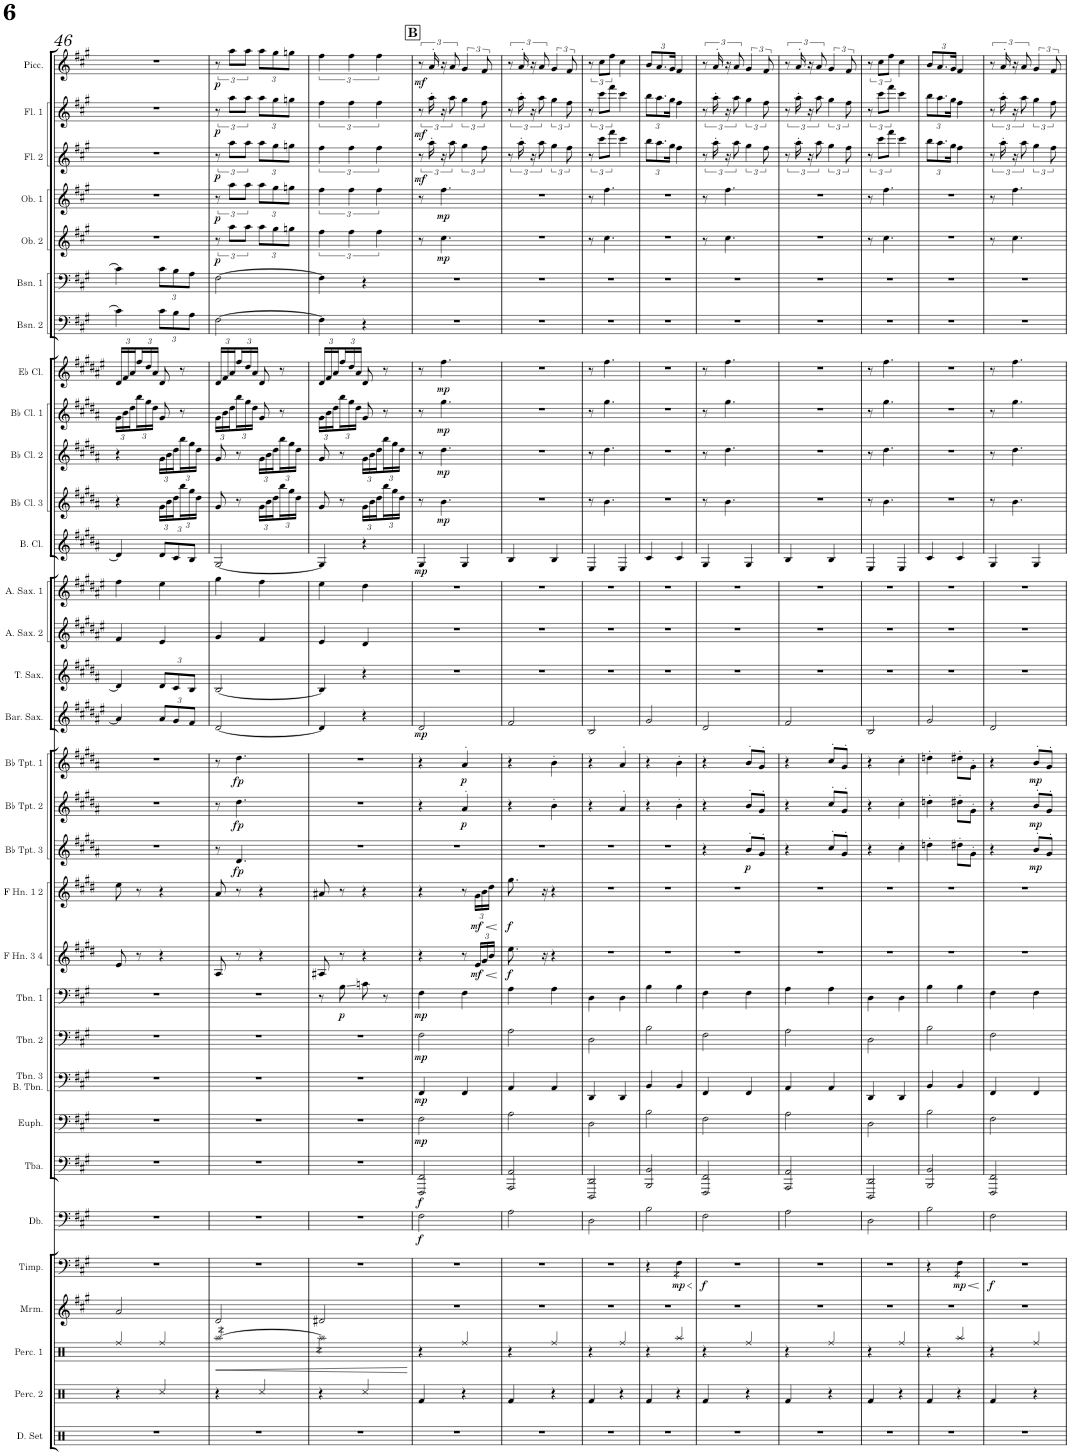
**kern	**kern	**kern	**dynam	**kern	**kern	**dynam	**kern	**dynam	**kern	**dynam	**kern	**dynam	**kern	**dynam	**kern	**dynam	**kern	**dynam	**kern	**dynam	**kern	**dynam	**kern	**dynam	**kern	**dynam	**kern	**dynam	**kern	**dynam	**kern	**kern	**kern	**kern	**dynam	**kern	**dynam	**kern	**dynam	**kern	**dynam	**kern	**dynam	**kern	**kern	**kern	**dynam	**kern	**dynam	**kern	**dynam	**kern	**dynam	**kern	**dynam
*part32	*part31	*part30	*part30	*part29	*part28	*part28	*part27	*part27	*part26	*part26	*part25	*part25	*part24	*part24	*part23	*part23	*part22	*part22	*part21	*part21	*part20	*part20	*part19	*part19	*part18	*part18	*part17	*part17	*part16	*part16	*part15	*part14	*part13	*part12	*part12	*part11	*part11	*part10	*part10	*part9	*part9	*part8	*part8	*part7	*part6	*part5	*part5	*part4	*part4	*part3	*part3	*part2	*part2	*part1	*part1
*staff32	*staff31	*staff30	*staff30	*staff29	*staff28	*staff28	*staff27	*staff27	*staff26	*staff26	*staff25	*staff25	*staff24	*staff24	*staff23	*staff23	*staff22	*staff22	*staff21	*staff21	*staff20	*staff20	*staff19	*staff19	*staff18	*staff18	*staff17	*staff17	*staff16	*staff16	*staff15	*staff14	*staff13	*staff12	*staff12	*staff11	*staff11	*staff10	*staff10	*staff9	*staff9	*staff8	*staff8	*staff7	*staff6	*staff5	*staff5	*staff4	*staff4	*staff3	*staff3	*staff2	*staff2	*staff1	*staff1
*I"Drumset	*I"Percussion 2	*I"Percussion 1	*	*I"Marimba	*I"Timpani	*	*I"Double Bass	*	*I"Tuba	*	*I"Euphonium	*	*I"Trombone 3 &amp; Bass Trombone	*	*I"Trombone 2	*	*I"Trombone 1	*	*I"F Horn 3 &amp; 4	*	*I"F Horn 1 &amp; 2	*	*I"Bb Trumpet 3	*	*I"Bb Trumpet 2	*	*I"Bb Trumpet 1	*	*I"Baritone Saxophone	*	*I"Tenor Saxophone	*I"Alto Saxophone 2	*I"Alto Saxophone 1	*I"Bass Clarinet	*	*I"Bb Clarinet 3	*	*I"Bb Clarinet 2	*	*I"Bb Clarinet 1	*	*I"Eb Clarinet	*	*I"Bassoon 2	*I"Bassoon 1	*I"Oboe 2	*	*I"Oboe 1	*	*I"Flute 2	*	*I"Flute 1	*	*I"Piccolo	*
*I'D. Set	*I'Perc. 2	*I'Perc. 1	*	*I'Mrm.	*I'Timp.	*	*I'Db.	*	*I'Tba.	*	*I'Euph.	*	*I'Tbn. 3 B. Tbn.	*	*I'Tbn. 2	*	*I'Tbn. 1	*	*I'F Hn. 3 4	*	*I'F Hn. 1 2	*	*I'Bb Tpt. 3	*	*I'Bb Tpt. 2	*	*I'Bb Tpt. 1	*	*I'Bar. Sax.	*	*I'T. Sax.	*I'A. Sax. 2	*I'A. Sax. 1	*I'B. Cl.	*	*I'Bb Cl. 3	*	*I'Bb Cl. 2	*	*I'Bb Cl. 1	*	*I'Eb Cl.	*	*I'Bsn. 2	*I'Bsn. 1	*I'Ob. 2	*	*I'Ob. 1	*	*I'Fl. 2	*	*I'Fl. 1	*	*I'Picc.	*
!!LO:PB:g=z
*clefX	*clefX	*clefX	*	*clefG2	*clefF4	*	*clefF4	*	*clefF4	*	*clefF4	*	*clefF4	*	*clefF4	*	*clefF4	*	*clefG2	*	*clefG2	*	*clefG2	*	*clefG2	*	*clefG2	*	*clefG2	*	*clefG2	*clefG2	*clefG2	*clefG2	*	*clefG2	*	*clefG2	*	*clefG2	*	*clefG2	*	*clefF4	*clefF4	*clefG2	*	*clefG2	*	*clefG2	*	*clefG2	*	*clefG2	*
*	*	*	*	*	*	*	*Trd7c12	*	*	*	*	*	*	*	*	*	*	*	*Trd4c7	*	*Trd4c7	*	*Trd1c2	*	*Trd1c2	*	*Trd1c2	*	*Trd12c21	*	*Trd8c14	*Trd5c9	*Trd5c9	*Trd8c14	*	*Trd1c2	*	*Trd1c2	*	*Trd1c2	*	*Trd-2c-3	*	*	*	*	*	*	*	*	*	*	*	*Trd-7c-12	*
*k[]	*k[]	*k[]	*	*k[f#c#g#]	*k[f#c#g#]	*	*k[f#c#g#]	*	*k[f#c#g#]	*	*k[f#c#g#]	*	*k[f#c#g#]	*	*k[f#c#g#]	*	*k[f#c#g#]	*	*k[f#c#g#d#]	*	*k[f#c#g#d#]	*	*k[f#c#g#d#a#]	*	*k[f#c#g#d#a#]	*	*k[f#c#g#d#a#]	*	*k[f#c#g#d#a#e#]	*	*k[f#c#g#d#a#]	*k[f#c#g#d#a#e#]	*k[f#c#g#d#a#e#]	*k[f#c#g#d#a#]	*	*k[f#c#g#d#a#]	*	*k[f#c#g#d#a#]	*	*k[f#c#g#d#a#]	*	*k[f#c#g#d#a#e#]	*	*k[f#c#g#]	*k[f#c#g#]	*k[f#c#g#]	*	*k[f#c#g#]	*	*k[f#c#g#]	*	*k[f#c#g#]	*	*k[f#c#g#]	*
*M2/4	*M2/4	*M2/4	*	*M2/4	*M2/4	*	*M2/4	*	*M2/4	*	*M2/4	*	*M2/4	*	*M2/4	*	*M2/4	*	*M2/4	*	*M2/4	*	*M2/4	*	*M2/4	*	*M2/4	*	*M2/4	*	*M2/4	*M2/4	*M2/4	*M2/4	*	*M2/4	*	*M2/4	*	*M2/4	*	*M2/4	*	*M2/4	*M2/4	*M2/4	*	*M2/4	*	*M2/4	*	*M2/4	*	*M2/4	*
*	*	*	*	*	*	*	*	*	*	*	*	*	*	*	*	*	*	*	*	*	*	*	*	*	*	*	*	*	*	*	*	*	*	*	*	*	*	*	*	*Xbrackettup	*	*Xbrackettup	*	*	*	*	*	*	*	*	*	*	*	*	*
=46	=46	=46	=46	=46	=46	=46	=46	=46	=46	=46	=46	=46	=46	=46	=46	=46	=46	=46	=46	=46	=46	=46	=46	=46	=46	=46	=46	=46	=46	=46	=46	=46	=46	=46	=46	=46	=46	=46	=46	=46	=46	=46	=46	=46	=46	=46	=46	=46	=46	=46	=46	=46	=46	=46	=46
2r	4r	4Rff/	.	2a/	2r	.	2r	.	2r	.	2r	.	2r	.	2r	.	2r	.	8e/	.	8ee\	.	2r	.	2r	.	2r	.	4a#/]	.	4d#/]	4f#/	4ff#\	4d#/]	.	4r	.	4r	.	24g#\LL	.	24d#/LL	.	4c#\]	4c#\]	2r	.	2r	.	2r	.	2r	.	2r	.
.	.	.	.	.	.	.	.	.	.	.	.	.	.	.	.	.	.	.	.	.	.	.	.	.	.	.	.	.	.	.	.	.	.	.	.	.	.	.	.	24b\	.	24f#/	.	.	.	.	.	.	.	.	.	.	.	.	.
.	.	.	.	.	.	.	.	.	.	.	.	.	.	.	.	.	.	.	.	.	.	.	.	.	.	.	.	.	.	.	.	.	.	.	.	.	.	.	.	24dd#\	.	24a#/	.	.	.	.	.	.	.	.	.	.	.	.	.
.	.	.	.	.	.	.	.	.	.	.	.	.	.	.	.	.	.	.	8r	.	8r	.	.	.	.	.	.	.	.	.	.	.	.	.	.	.	.	.	.	24bb\	.	24ff#/	.	.	.	.	.	.	.	.	.	.	.	.	.
.	.	.	.	.	.	.	.	.	.	.	.	.	.	.	.	.	.	.	.	.	.	.	.	.	.	.	.	.	.	.	.	.	.	.	.	.	.	.	.	24gg#\	.	24dd#/	.	.	.	.	.	.	.	.	.	.	.	.	.
.	.	.	.	.	.	.	.	.	.	.	.	.	.	.	.	.	.	.	.	.	.	.	.	.	.	.	.	.	.	.	.	.	.	.	.	.	.	.	.	24dd#\JJ	.	24a#/JJ	.	.	.	.	.	.	.	.	.	.	.	.	.
*	*	*	*	*	*	*	*	*	*	*	*	*	*	*	*	*	*	*	*	*	*	*	*	*	*	*	*	*	*Xbrackettup	*	*Xbrackettup	*	*	*Xbrackettup	*	*Xbrackettup	*	*Xbrackettup	*	*	*	*	*	*Xbrackettup	*Xbrackettup	*	*	*	*	*	*	*	*	*	*
.	4Rcc/	4Rff/	.	.	.	.	.	.	.	.	.	.	.	.	.	.	.	.	4r	.	4r	.	.	.	.	.	.	.	12a#/L	.	12d#/L	4e#/	4ee#\	12d#/L	.	24g#\LL	.	24g#\LL	.	8g#/	.	8d#/	.	12c#\L	12c#\L	.	.	.	.	.	.	.	.	.	.
.	.	.	.	.	.	.	.	.	.	.	.	.	.	.	.	.	.	.	.	.	.	.	.	.	.	.	.	.	.	.	.	.	.	.	.	24b\	.	24b\	.	.	.	.	.	.	.	.	.	.	.	.	.	.	.	.	.
.	.	.	.	.	.	.	.	.	.	.	.	.	.	.	.	.	.	.	.	.	.	.	.	.	.	.	.	.	12g#/	.	12c#/	.	.	12c#/	.	24dd#\	.	24dd#\	.	.	.	.	.	12B\	12B\	.	.	.	.	.	.	.	.	.	.
.	.	.	.	.	.	.	.	.	.	.	.	.	.	.	.	.	.	.	.	.	.	.	.	.	.	.	.	.	.	.	.	.	.	.	.	24bb\	.	24bb\	.	8r	.	8r	.	.	.	.	.	.	.	.	.	.	.	.	.
.	.	.	.	.	.	.	.	.	.	.	.	.	.	.	.	.	.	.	.	.	.	.	.	.	.	.	.	.	12f#/J	.	12B/J	.	.	12B/J	.	24gg#\	.	24gg#\	.	.	.	.	.	12A\J	12A\J	.	.	.	.	.	.	.	.	.	.
.	.	.	.	.	.	.	.	.	.	.	.	.	.	.	.	.	.	.	.	.	.	.	.	.	.	.	.	.	.	.	.	.	.	.	.	24dd#\JJ	.	24dd#\JJ	.	.	.	.	.	.	.	.	.	.	.	.	.	.	.	.	.
=47	=47	=47	=47	=47	=47	=47	=47	=47	=47	=47	=47	=47	=47	=47	=47	=47	=47	=47	=47	=47	=47	=47	=47	=47	=47	=47	=47	=47	=47	=47	=47	=47	=47	=47	=47	=47	=47	=47	=47	=47	=47	=47	=47	=47	=47	=47	=47	=47	=47	=47	=47	=47	=47	=47	=47
!	!	!	!LO:HP:b	!	!	!	!	!	!	!	!	!	!	!	!	!	!	!	!	!	!	!	!	!	!	!	!	!	!	!	!	!	!	!	!	!	!	!	!	!	!	!	!	!	!	!	!LO:DY:b	!	!LO:DY:b	!	!LO:DY:b	!	!LO:DY:b	!	!LO:DY:b
2r	4r	[2Raa@4@/	<	2d/	2r	.	2r	.	2r	.	2r	.	2r	.	2r	.	2r	.	8A/	.	8a/	.	8r	.	8r	.	8r	.	[2d#/	.	[2B/	4g#/	4gg#\	[2G#/	.	8g#/	.	8g#/	.	24g#\LL	.	24d#/LL	.	[2F#\	[2F#\	12r	p	12r	p	12r	p	12r	p	12r	p
.	.	.	.	.	.	.	.	.	.	.	.	.	.	.	.	.	.	.	.	.	.	.	.	.	.	.	.	.	.	.	.	.	.	.	.	.	.	.	.	24b\	.	24f#/	.	.	.	.	.	.	.	.	.	.	.	.	.
.	.	.	.	.	.	.	.	.	.	.	.	.	.	.	.	.	.	.	.	.	.	.	.	.	.	.	.	.	.	.	.	.	.	.	.	.	.	.	.	24dd#\	.	24a#/	.	.	.	12aa\L	.	12aa\L	.	12aa\L	.	12aa\L	.	12aa\L	.
!	!	!	!	!	!	!	!	!	!	!	!	!	!	!	!	!	!	!	!	!	!	!	!	!LO:DY:b	!	!LO:DY:b	!	!LO:DY:b	!	!	!	!	!	!	!	!	!	!	!	!	!	!	!	!	!	!	!	!	!	!	!	!	!	!	!
.	.	.	.	.	.	.	.	.	.	.	.	.	.	.	.	.	.	.	8r	.	8r	.	4.d#/	fp	4.dd#\	fp	4.dd#\	fp	.	.	.	.	.	.	.	8r	.	8r	.	24bb\	.	24ff#/	.	.	.	.	.	.	.	.	.	.	.	.	.
.	.	.	.	.	.	.	.	.	.	.	.	.	.	.	.	.	.	.	.	.	.	.	.	.	.	.	.	.	.	.	.	.	.	.	.	.	.	.	.	24gg#\	.	24dd#/	.	.	.	12aa\J	.	12aa\J	.	12aa\J	.	12aa\J	.	12aa\J	.
.	.	.	.	.	.	.	.	.	.	.	.	.	.	.	.	.	.	.	.	.	.	.	.	.	.	.	.	.	.	.	.	.	.	.	.	.	.	.	.	24dd#\JJ	.	24a#/JJ	.	.	.	.	.	.	.	.	.	.	.	.	.
*	*	*	*	*	*	*	*	*	*	*	*	*	*	*	*	*	*	*	*	*	*	*	*	*	*	*	*	*	*	*	*	*	*	*	*	*	*	*	*	*	*	*	*	*	*	*Xbrackettup	*	*Xbrackettup	*	*Xbrackettup	*	*Xbrackettup	*	*Xbrackettup	*
.	4Rcc/	.	.	.	.	.	.	.	.	.	.	.	.	.	.	.	.	.	4r	.	4r	.	.	.	.	.	.	.	.	.	.	4f#/	4ff#\	.	.	24g#\LL	.	24g#\LL	.	8g#/	.	8d#/	.	.	.	12aa\L	.	12aa\L	.	12aa\L	.	12aa\L	.	12aa\L	.
.	.	.	.	.	.	.	.	.	.	.	.	.	.	.	.	.	.	.	.	.	.	.	.	.	.	.	.	.	.	.	.	.	.	.	.	24b\	.	24b\	.	.	.	.	.	.	.	.	.	.	.	.	.	.	.	.	.
.	.	.	.	.	.	.	.	.	.	.	.	.	.	.	.	.	.	.	.	.	.	.	.	.	.	.	.	.	.	.	.	.	.	.	.	24dd#\	.	24dd#\	.	.	.	.	.	.	.	12gg#\	.	12gg#\	.	12gg#\	.	12gg#\	.	12gg#\	.
.	.	.	.	.	.	.	.	.	.	.	.	.	.	.	.	.	.	.	.	.	.	.	.	.	.	.	.	.	.	.	.	.	.	.	.	24bb\	.	24bb\	.	8r	.	8r	.	.	.	.	.	.	.	.	.	.	.	.	.
.	.	.	.	.	.	.	.	.	.	.	.	.	.	.	.	.	.	.	.	.	.	.	.	.	.	.	.	.	.	.	.	.	.	.	.	24gg#\	.	24gg#\	.	.	.	.	.	.	.	12ggn\J	.	12ggn\J	.	12ggn\J	.	12ggn\J	.	12ggn\J	.
.	.	.	.	.	.	.	.	.	.	.	.	.	.	.	.	.	.	.	.	.	.	.	.	.	.	.	.	.	.	.	.	.	.	.	.	24dd#\JJ	.	24dd#\JJ	.	.	.	.	.	.	.	.	.	.	.	.	.	.	.	.	.
=48	=48	=48	=48	=48	=48	=48	=48	=48	=48	=48	=48	=48	=48	=48	=48	=48	=48	=48	=48	=48	=48	=48	=48	=48	=48	=48	=48	=48	=48	=48	=48	=48	=48	=48	=48	=48	=48	=48	=48	=48	=48	=48	=48	=48	=48	=48	=48	=48	=48	=48	=48	=48	=48	=48	=48
*	*	*	*	*	*	*	*	*	*	*	*	*	*	*	*	*	*	*	*	*	*	*	*	*	*	*	*	*	*	*	*	*	*	*	*	*	*	*	*	*	*	*	*	*	*	*brackettup	*	*brackettup	*	*brackettup	*	*brackettup	*	*brackettup	*
2r	4r	2Raa@4@\]	.	2d#X/	2r	.	2r	.	2r	.	2r	.	2r	.	2r	.	8r	.	8A#X/	.	8a#X/	.	2r	.	2r	.	2r	.	4d#/]	.	4B/]	4e#/	4ee#\	4G#/]	.	8g#/	.	8g#/	.	24g#\LL	.	24d#/LL	.	4F#\]	4F#\]	6ff#\	.	6ff#\	.	6ff#\	.	6ff#\	.	6ff#\	.
.	.	.	.	.	.	.	.	.	.	.	.	.	.	.	.	.	.	.	.	.	.	.	.	.	.	.	.	.	.	.	.	.	.	.	.	.	.	.	.	24b\	.	24f#/	.	.	.	.	.	.	.	.	.	.	.	.	.
.	.	.	.	.	.	.	.	.	.	.	.	.	.	.	.	.	.	.	.	.	.	.	.	.	.	.	.	.	.	.	.	.	.	.	.	.	.	.	.	24dd#\	.	24a#/	.	.	.	.	.	.	.	.	.	.	.	.	.
!	!	!	!	!	!	!	!	!	!	!	!	!	!	!	!	!	!	!LO:DY:b	!	!	!	!	!	!	!	!	!	!	!	!	!	!	!	!	!	!	!	!	!	!	!	!	!	!	!	!	!	!	!	!	!	!	!	!	!
.	.	.	.	.	.	.	.	.	.	.	.	.	.	.	.	.	8B\	p	8r	.	8r	.	.	.	.	.	.	.	.	.	.	.	.	.	.	8r	.	8r	.	24bb\	.	24ff#/	.	.	.	.	.	.	.	.	.	.	.	.	.
.	.	.	.	.	.	.	.	.	.	.	.	.	.	.	.	.	.	.	.	.	.	.	.	.	.	.	.	.	.	.	.	.	.	.	.	.	.	.	.	24gg#\	.	24dd#/	.	.	.	6ff#\	.	6ff#\	.	6ff#\	.	6ff#\	.	6ff#\	.
.	.	.	.	.	.	.	.	.	.	.	.	.	.	.	.	.	.	.	.	.	.	.	.	.	.	.	.	.	.	.	.	.	.	.	.	.	.	.	.	24dd#\JJ	.	24a#/JJ	.	.	.	.	.	.	.	.	.	.	.	.	.
.	4Rcc/	.	.	.	.	.	.	.	.	.	.	.	.	.	.	.	8cn\	.	4r	.	4r	.	.	.	.	.	.	.	4r	.	4r	4d#/	4dd#\	4r	.	24g#\LL	.	24g#\LL	.	8g#/	.	8d#/	.	4r	4r	.	.	.	.	.	.	.	.	.	.
.	.	.	.	.	.	.	.	.	.	.	.	.	.	.	.	.	.	.	.	.	.	.	.	.	.	.	.	.	.	.	.	.	.	.	.	24b\	.	24b\	.	.	.	.	.	.	.	.	.	.	.	.	.	.	.	.	.
.	.	.	.	.	.	.	.	.	.	.	.	.	.	.	.	.	.	.	.	.	.	.	.	.	.	.	.	.	.	.	.	.	.	.	.	24dd#\	.	24dd#\	.	.	.	.	.	.	.	6ff#\	.	6ff#\	.	6ff#\	.	6ff#\	.	6ff#\	.
.	.	.	.	.	.	.	.	.	.	.	.	.	.	.	.	.	8r	.	.	.	.	.	.	.	.	.	.	.	.	.	.	.	.	.	.	24bb\	.	24bb\	.	8r	.	8r	.	.	.	.	.	.	.	.	.	.	.	.	.
.	.	.	.	.	.	.	.	.	.	.	.	.	.	.	.	.	.	.	.	.	.	.	.	.	.	.	.	.	.	.	.	.	.	.	.	24gg#\	.	24gg#\	.	.	.	.	.	.	.	.	.	.	.	.	.	.	.	.	.
.	.	.	.	.	.	.	.	.	.	.	.	.	.	.	.	.	.	.	.	.	.	.	.	.	.	.	.	.	.	.	.	.	.	.	.	24dd#\JJ	.	24dd#\JJ	.	.	.	.	.	.	.	.	.	.	.	.	.	.	.	.	.
.	.	.	[	.	.	.	.	.	.	.	.	.	.	.	.	.	.	.	.	.	.	.	.	.	.	.	.	.	.	.	.	.	.	.	.	.	.	.	.	.	.	.	.	.	.	.	.	.	.	.	.	.	.	.	.
!!LO:REH:place=s1:a:B:cj:fs=14:t=B
=49	=49	=49	=49	=49	=49	=49	=49	=49	=49	=49	=49	=49	=49	=49	=49	=49	=49	=49	=49	=49	=49	=49	=49	=49	=49	=49	=49	=49	=49	=49	=49	=49	=49	=49	=49	=49	=49	=49	=49	=49	=49	=49	=49	=49	=49	=49	=49	=49	=49	=49	=49	=49	=49	=49	=49
!	!	!	!	!	!	!	!	!LO:DY:b	!	!LO:DY:b	!	!LO:DY:b	!	!LO:DY:b	!	!LO:DY:b	!	!LO:DY:b	!	!	!	!	!	!	!	!	!	!	!	!LO:DY:b	!	!	!	!	!LO:DY:b	!	!	!	!	!	!	!	!	!	!	!	!	!	!	!	!LO:DY:b	!	!LO:DY:b	!	!LO:DY:b
2r	4Rf/	4r	.	2r	2r	.	2F#\	f	2FFF#/ 2FF#/	f	2F#\	mp	4FF#/	mp	2F#\	mp	4F#\	mp	4r	.	4r	.	2r	.	4r	.	4r	.	2d#/	mp	2r	2r	2r	4G#/	mp	8r	.	8r	.	8r	.	8r	.	2r	2r	8r	.	8r	.	12r	mf	12r	mf	12r	mf
.	.	.	.	.	.	.	.	.	.	.	.	.	.	.	.	.	.	.	.	.	.	.	.	.	.	.	.	.	.	.	.	.	.	.	.	.	.	.	.	.	.	.	.	.	.	.	.	.	.	24aa'>\	.	24aa'>\	.	24a'>/	.
!	!	!	!	!	!	!	!	!	!	!	!	!	!	!	!	!	!	!	!	!	!	!	!	!	!	!	!	!	!	!	!	!	!	!	!	!	!LO:DY:b	!	!LO:DY:b	!	!LO:DY:b	!	!LO:DY:b	!	!	!	!LO:DY:b	!	!LO:DY:b	!	!	!	!	!	!
.	.	.	.	.	.	.	.	.	.	.	.	.	.	.	.	.	.	.	.	.	.	.	.	.	.	.	.	.	.	.	.	.	.	.	.	4.b\	mp	4.dd#\	mp	4.gg#\	mp	4.ff#\	mp	.	.	4.cc#\	mp	4.ff#\	mp	24r	.	24r	.	24r	.
.	.	.	.	.	.	.	.	.	.	.	.	.	.	.	.	.	.	.	.	.	.	.	.	.	.	.	.	.	.	.	.	.	.	.	.	.	.	.	.	.	.	.	.	.	.	.	.	.	.	12aa\	.	12aa\	.	12a/	.
!	!	!	!	!	!	!	!	!	!	!	!	!	!	!	!	!	!	!	!	!	!	!	!	!	!	!LO:DY:b	!	!LO:DY:b	!	!	!	!	!	!	!	!	!	!	!	!	!	!	!	!	!	!	!	!	!	!	!	!	!	!	!
.	4r	4Rff/	.	.	.	.	.	.	.	.	.	.	4FF#/	.	.	.	4F#\	.	8r	.	8r	.	.	.	4a#'>/	p	4a#'>/	p	.	.	.	.	.	4G#/	.	.	.	.	.	.	.	.	.	.	.	.	.	.	.	6gg#\	.	6gg#\	.	6g#/	.
*	*	*	*	*	*	*	*	*	*	*	*	*	*	*	*	*	*	*	*Xbrackettup	*	*	*	*	*	*	*	*	*	*	*	*	*	*	*	*	*	*	*	*	*	*	*	*	*	*	*	*	*	*	*	*	*	*	*	*
!	!	!	!	!	!	!	!	!	!	!	!	!	!	!	!	!	!	!	!	!LO:HP:b	!	!	!	!	!	!	!	!	!	!	!	!	!	!	!	!	!	!	!	!	!	!	!	!	!	!	!	!	!	!	!	!	!	!	!
*	*	*	*	*	*	*	*	*	*	*	*	*	*	*	*	*	*	*	*	*	*Xbrackettup	*	*	*	*	*	*	*	*	*	*	*	*	*	*	*	*	*	*	*	*	*	*	*	*	*	*	*	*	*	*	*	*	*	*
!	!	!	!	!	!	!	!	!	!	!	!	!	!	!	!	!	!	!	!	!LO:DY:n=1:b	!	!LO:HP:b	!	!	!	!	!	!	!	!	!	!	!	!	!	!	!	!	!	!	!	!	!	!	!	!	!	!	!	!	!	!	!	!	!
!	!	!	!	!	!	!	!	!	!	!	!	!	!	!	!	!	!	!	!	!	!	!LO:DY:n=1:b	!	!	!	!	!	!	!	!	!	!	!	!	!	!	!	!	!	!	!	!	!	!	!	!	!	!	!	!	!	!	!	!	!
.	.	.	.	.	.	.	.	.	.	.	.	.	.	.	.	.	.	.	24e/LL	< mf	24g#\LL	< mf	.	.	.	.	.	.	.	.	.	.	.	.	.	.	.	.	.	.	.	.	.	.	.	.	.	.	.	.	.	.	.	.	.
.	.	.	.	.	.	.	.	.	.	.	.	.	.	.	.	.	.	.	24g#/	.	24b\	.	.	.	.	.	.	.	.	.	.	.	.	.	.	.	.	.	.	.	.	.	.	.	.	.	.	.	.	12ff#\	.	12ff#\	.	12f#/	.
.	.	.	.	.	.	.	.	.	.	.	.	.	.	.	.	.	.	.	24b/JJ	.	24dd#\JJ	.	.	.	.	.	.	.	.	.	.	.	.	.	.	.	.	.	.	.	.	.	.	.	.	.	.	.	.	.	.	.	.	.	.
.	.	.	.	.	.	.	.	.	.	.	.	.	.	.	.	.	.	.	.	[	.	[	.	.	.	.	.	.	.	.	.	.	.	.	.	.	.	.	.	.	.	.	.	.	.	.	.	.	.	.	.	.	.	.	.
=50	=50	=50	=50	=50	=50	=50	=50	=50	=50	=50	=50	=50	=50	=50	=50	=50	=50	=50	=50	=50	=50	=50	=50	=50	=50	=50	=50	=50	=50	=50	=50	=50	=50	=50	=50	=50	=50	=50	=50	=50	=50	=50	=50	=50	=50	=50	=50	=50	=50	=50	=50	=50	=50	=50	=50
!	!	!	!	!	!	!	!	!	!	!	!	!	!	!	!	!	!	!	!	!LO:DY:b	!	!LO:DY:b	!	!	!	!	!	!	!	!	!	!	!	!	!	!	!	!	!	!	!	!	!	!	!	!	!	!	!	!	!	!	!	!	!
2r	4Rf/	4r	.	2r	2r	.	2A\	.	2AAA/ 2AA/	.	2A\	.	4AA/	.	2A\	.	4A\	.	8.ee\	f	8.gg#\	f	2r	.	4r	.	4r	.	2f#/	.	2r	2r	2r	4B/	.	2r	.	2r	.	2r	.	2r	.	2r	2r	2r	.	2r	.	12r	.	12r	.	12r	.
.	.	.	.	.	.	.	.	.	.	.	.	.	.	.	.	.	.	.	.	.	.	.	.	.	.	.	.	.	.	.	.	.	.	.	.	.	.	.	.	.	.	.	.	.	.	.	.	.	.	24aa'>\	.	24aa'>\	.	24a'>/	.
.	.	.	.	.	.	.	.	.	.	.	.	.	.	.	.	.	.	.	.	.	.	.	.	.	.	.	.	.	.	.	.	.	.	.	.	.	.	.	.	.	.	.	.	.	.	.	.	.	.	24r	.	24r	.	24r	.
.	.	.	.	.	.	.	.	.	.	.	.	.	.	.	.	.	.	.	.	.	.	.	.	.	.	.	.	.	.	.	.	.	.	.	.	.	.	.	.	.	.	.	.	.	.	.	.	.	.	12aa\	.	12aa\	.	12a/	.
.	.	.	.	.	.	.	.	.	.	.	.	.	.	.	.	.	.	.	16r	.	16r	.	.	.	.	.	.	.	.	.	.	.	.	.	.	.	.	.	.	.	.	.	.	.	.	.	.	.	.	.	.	.	.	.	.
.	4r	4Rff/	.	.	.	.	.	.	.	.	.	.	4AA/	.	.	.	4A\	.	4r	.	4r	.	.	.	4b'>\	.	4b'>\	.	.	.	.	.	.	4B/	.	.	.	.	.	.	.	.	.	.	.	.	.	.	.	6gg#\	.	6gg#\	.	6g#/	.
.	.	.	.	.	.	.	.	.	.	.	.	.	.	.	.	.	.	.	.	.	.	.	.	.	.	.	.	.	.	.	.	.	.	.	.	.	.	.	.	.	.	.	.	.	.	.	.	.	.	12ff#\	.	12ff#\	.	12f#/	.
=51	=51	=51	=51	=51	=51	=51	=51	=51	=51	=51	=51	=51	=51	=51	=51	=51	=51	=51	=51	=51	=51	=51	=51	=51	=51	=51	=51	=51	=51	=51	=51	=51	=51	=51	=51	=51	=51	=51	=51	=51	=51	=51	=51	=51	=51	=51	=51	=51	=51	=51	=51	=51	=51	=51	=51
2r	4Rf/	4r	.	2r	2r	.	2D\	.	2DDD/ 2DD/	.	2D\	.	4DD/	.	2D\	.	4D\	.	2r	.	2r	.	2r	.	4r	.	4r	.	2B/	.	2r	2r	2r	4E/	.	8r	.	8r	.	8r	.	8r	.	2r	2r	8r	.	8r	.	12r	.	12r	.	12r	.
.	.	.	.	.	.	.	.	.	.	.	.	.	.	.	.	.	.	.	.	.	.	.	.	.	.	.	.	.	.	.	.	.	.	.	.	.	.	.	.	.	.	.	.	.	.	.	.	.	.	12ccc#\L	.	12ccc#\L	.	12cc#\L	.
.	.	.	.	.	.	.	.	.	.	.	.	.	.	.	.	.	.	.	.	.	.	.	.	.	.	.	.	.	.	.	.	.	.	.	.	4.b\	.	4.dd#\	.	4.gg#\	.	4.ff#\	.	.	.	4.cc#\	.	4.ff#\	.	.	.	.	.	.	.
.	.	.	.	.	.	.	.	.	.	.	.	.	.	.	.	.	.	.	.	.	.	.	.	.	.	.	.	.	.	.	.	.	.	.	.	.	.	.	.	.	.	.	.	.	.	.	.	.	.	12fff#\J	.	12fff#\J	.	12ff#\J	.
.	4r	4Rff/	.	.	.	.	.	.	.	.	.	.	4DD/	.	.	.	4D\	.	.	.	.	.	.	.	4a#'>/	.	4a#'>/	.	.	.	.	.	.	4E/	.	.	.	.	.	.	.	.	.	.	.	.	.	.	.	4ccc#\	.	4ccc#\	.	4cc#\	.
=52	=52	=52	=52	=52	=52	=52	=52	=52	=52	=52	=52	=52	=52	=52	=52	=52	=52	=52	=52	=52	=52	=52	=52	=52	=52	=52	=52	=52	=52	=52	=52	=52	=52	=52	=52	=52	=52	=52	=52	=52	=52	=52	=52	=52	=52	=52	=52	=52	=52	=52	=52	=52	=52	=52	=52
*	*	*	*	*	*	*	*	*	*	*	*	*	*	*	*	*	*	*	*	*	*	*	*	*	*	*	*	*	*	*	*	*	*	*	*	*	*	*	*	*	*	*	*	*	*	*	*	*	*	*Xbrackettup	*	*Xbrackettup	*	*Xbrackettup	*
2r	4Rf/	4r	.	2r	4r	.	2B\	.	2BBB/ 2BB/	.	2B\	.	4BB/	.	2B\	.	4B\	.	2r	.	2r	.	2r	.	4r	.	4r	.	2g#/	.	2r	2r	2r	4c#/	.	2r	.	2r	.	2r	.	2r	.	2r	2r	2r	.	2r	.	12bb\L	.	12bb\L	.	12b/L	.
.	.	.	.	.	.	.	.	.	.	.	.	.	.	.	.	.	.	.	.	.	.	.	.	.	.	.	.	.	.	.	.	.	.	.	.	.	.	.	.	.	.	.	.	.	.	.	.	.	.	12.aa\	.	12.aa\	.	12.a/	.
.	.	.	.	.	.	.	.	.	.	.	.	.	.	.	.	.	.	.	.	.	.	.	.	.	.	.	.	.	.	.	.	.	.	.	.	.	.	.	.	.	.	.	.	.	.	.	.	.	.	24gg#\Jk	.	24gg#\Jk	.	24g#/Jk	.
!	!	!	!	!	!	!LO:HP:b	!	!	!	!	!	!	!	!	!	!	!	!	!	!	!	!	!	!	!	!	!	!	!	!	!	!	!	!	!	!	!	!	!	!	!	!	!	!	!	!	!	!	!	!	!	!	!	!	!
!	!	!	!	!	!	!LO:DY:n=1:b	!	!	!	!	!	!	!	!	!	!	!	!	!	!	!	!	!	!	!	!	!	!	!	!	!	!	!	!	!	!	!	!	!	!	!	!	!	!	!	!	!	!	!	!	!	!	!	!	!
.	4r	4Raa/	.	.	4F#@4@\	< mp	.	.	.	.	.	.	4BB/	.	.	.	4B\	.	.	.	.	.	.	.	4b'>\	.	4b'>\	.	.	.	.	.	.	4c#/	.	.	.	.	.	.	.	.	.	.	.	.	.	.	.	4ff#\	.	4ff#\	.	4f#/	.
.	.	.	.	.	.	[	.	.	.	.	.	.	.	.	.	.	.	.	.	.	.	.	.	.	.	.	.	.	.	.	.	.	.	.	.	.	.	.	.	.	.	.	.	.	.	.	.	.	.	.	.	.	.	.	.
=53	=53	=53	=53	=53	=53	=53	=53	=53	=53	=53	=53	=53	=53	=53	=53	=53	=53	=53	=53	=53	=53	=53	=53	=53	=53	=53	=53	=53	=53	=53	=53	=53	=53	=53	=53	=53	=53	=53	=53	=53	=53	=53	=53	=53	=53	=53	=53	=53	=53	=53	=53	=53	=53	=53	=53
*	*	*	*	*	*	*	*	*	*	*	*	*	*	*	*	*	*	*	*	*	*	*	*	*	*	*	*	*	*	*	*	*	*	*	*	*	*	*	*	*	*	*	*	*	*	*	*	*	*	*brackettup	*	*brackettup	*	*brackettup	*
!	!	!	!	!	!	!LO:DY:b	!	!	!	!	!	!	!	!	!	!	!	!	!	!	!	!	!	!	!	!	!	!	!	!	!	!	!	!	!	!	!	!	!	!	!	!	!	!	!	!	!	!	!	!	!	!	!	!	!
2r	4Rf/	4r	.	2r	2r	f	2F#\	.	2FFF#/ 2FF#/	.	2F#\	.	4FF#/	.	2F#\	.	4F#\	.	2r	.	2r	.	4r	.	4r	.	4r	.	2d#/	.	2r	2r	2r	4G#/	.	8r	.	8r	.	8r	.	8r	.	2r	2r	8r	.	8r	.	12r	.	12r	.	12r	.
.	.	.	.	.	.	.	.	.	.	.	.	.	.	.	.	.	.	.	.	.	.	.	.	.	.	.	.	.	.	.	.	.	.	.	.	.	.	.	.	.	.	.	.	.	.	.	.	.	.	24aa'>\	.	24aa'>\	.	24a'>/	.
.	.	.	.	.	.	.	.	.	.	.	.	.	.	.	.	.	.	.	.	.	.	.	.	.	.	.	.	.	.	.	.	.	.	.	.	4.b\	.	4.dd#\	.	4.gg#\	.	4.ff#\	.	.	.	4.cc#\	.	4.ff#\	.	24r	.	24r	.	24r	.
.	.	.	.	.	.	.	.	.	.	.	.	.	.	.	.	.	.	.	.	.	.	.	.	.	.	.	.	.	.	.	.	.	.	.	.	.	.	.	.	.	.	.	.	.	.	.	.	.	.	12aa\	.	12aa\	.	12a/	.
!	!	!	!	!	!	!	!	!	!	!	!	!	!	!	!	!	!	!	!	!	!	!	!	!LO:DY:b	!	!	!	!	!	!	!	!	!	!	!	!	!	!	!	!	!	!	!	!	!	!	!	!	!	!	!	!	!	!	!
.	4r	4Rff/	.	.	.	.	.	.	.	.	.	.	4FF#/	.	.	.	4F#\	.	.	.	.	.	8b'>/L	p	8b'>/L	.	8b'>/L	.	.	.	.	.	.	4G#/	.	.	.	.	.	.	.	.	.	.	.	.	.	.	.	6gg#\	.	6gg#\	.	6g#/	.
.	.	.	.	.	.	.	.	.	.	.	.	.	.	.	.	.	.	.	.	.	.	.	8g#'>/J	.	8g#'>/J	.	8g#'>/J	.	.	.	.	.	.	.	.	.	.	.	.	.	.	.	.	.	.	.	.	.	.	.	.	.	.	.	.
.	.	.	.	.	.	.	.	.	.	.	.	.	.	.	.	.	.	.	.	.	.	.	.	.	.	.	.	.	.	.	.	.	.	.	.	.	.	.	.	.	.	.	.	.	.	.	.	.	.	12ff#\	.	12ff#\	.	12f#/	.
=54	=54	=54	=54	=54	=54	=54	=54	=54	=54	=54	=54	=54	=54	=54	=54	=54	=54	=54	=54	=54	=54	=54	=54	=54	=54	=54	=54	=54	=54	=54	=54	=54	=54	=54	=54	=54	=54	=54	=54	=54	=54	=54	=54	=54	=54	=54	=54	=54	=54	=54	=54	=54	=54	=54	=54
2r	4Rf/	4r	.	2r	2r	.	2A\	.	2AAA/ 2AA/	.	2A\	.	4AA/	.	2A\	.	4A\	.	2r	.	2r	.	4r	.	4r	.	4r	.	2f#/	.	2r	2r	2r	4B/	.	2r	.	2r	.	2r	.	2r	.	2r	2r	2r	.	2r	.	12r	.	12r	.	12r	.
.	.	.	.	.	.	.	.	.	.	.	.	.	.	.	.	.	.	.	.	.	.	.	.	.	.	.	.	.	.	.	.	.	.	.	.	.	.	.	.	.	.	.	.	.	.	.	.	.	.	24aa'>\	.	24aa'>\	.	24a'>/	.
.	.	.	.	.	.	.	.	.	.	.	.	.	.	.	.	.	.	.	.	.	.	.	.	.	.	.	.	.	.	.	.	.	.	.	.	.	.	.	.	.	.	.	.	.	.	.	.	.	.	24r	.	24r	.	24r	.
.	.	.	.	.	.	.	.	.	.	.	.	.	.	.	.	.	.	.	.	.	.	.	.	.	.	.	.	.	.	.	.	.	.	.	.	.	.	.	.	.	.	.	.	.	.	.	.	.	.	12aa\	.	12aa\	.	12a/	.
.	4r	4Rff/	.	.	.	.	.	.	.	.	.	.	4AA/	.	.	.	4A\	.	.	.	.	.	8cc#'>/L	.	8cc#'>/L	.	8cc#'>/L	.	.	.	.	.	.	4B/	.	.	.	.	.	.	.	.	.	.	.	.	.	.	.	6gg#\	.	6gg#\	.	6g#/	.
.	.	.	.	.	.	.	.	.	.	.	.	.	.	.	.	.	.	.	.	.	.	.	8g#'>/J	.	8g#'>/J	.	8g#'>/J	.	.	.	.	.	.	.	.	.	.	.	.	.	.	.	.	.	.	.	.	.	.	.	.	.	.	.	.
.	.	.	.	.	.	.	.	.	.	.	.	.	.	.	.	.	.	.	.	.	.	.	.	.	.	.	.	.	.	.	.	.	.	.	.	.	.	.	.	.	.	.	.	.	.	.	.	.	.	12ff#\	.	12ff#\	.	12f#/	.
=55	=55	=55	=55	=55	=55	=55	=55	=55	=55	=55	=55	=55	=55	=55	=55	=55	=55	=55	=55	=55	=55	=55	=55	=55	=55	=55	=55	=55	=55	=55	=55	=55	=55	=55	=55	=55	=55	=55	=55	=55	=55	=55	=55	=55	=55	=55	=55	=55	=55	=55	=55	=55	=55	=55	=55
2r	4Rf/	4r	.	2r	2r	.	2D\	.	2DDD/ 2DD/	.	2D\	.	4DD/	.	2D\	.	4D\	.	2r	.	2r	.	4r	.	4r	.	4r	.	2B/	.	2r	2r	2r	4E/	.	8r	.	8r	.	8r	.	8r	.	2r	2r	8r	.	8r	.	12r	.	12r	.	12r	.
.	.	.	.	.	.	.	.	.	.	.	.	.	.	.	.	.	.	.	.	.	.	.	.	.	.	.	.	.	.	.	.	.	.	.	.	.	.	.	.	.	.	.	.	.	.	.	.	.	.	12ccc#\L	.	12ccc#\L	.	12cc#\L	.
.	.	.	.	.	.	.	.	.	.	.	.	.	.	.	.	.	.	.	.	.	.	.	.	.	.	.	.	.	.	.	.	.	.	.	.	4.b\	.	4.dd#\	.	4.gg#\	.	4.ff#\	.	.	.	4.cc#\	.	4.ff#\	.	.	.	.	.	.	.
.	.	.	.	.	.	.	.	.	.	.	.	.	.	.	.	.	.	.	.	.	.	.	.	.	.	.	.	.	.	.	.	.	.	.	.	.	.	.	.	.	.	.	.	.	.	.	.	.	.	12fff#\J	.	12fff#\J	.	12ff#\J	.
.	4r	4Rff/	.	.	.	.	.	.	.	.	.	.	4DD/	.	.	.	4D\	.	.	.	.	.	4cc#'>\	.	4cc#'>\	.	4cc#'>\	.	.	.	.	.	.	4E/	.	.	.	.	.	.	.	.	.	.	.	.	.	.	.	4ccc#\	.	4ccc#\	.	4cc#\	.
=56	=56	=56	=56	=56	=56	=56	=56	=56	=56	=56	=56	=56	=56	=56	=56	=56	=56	=56	=56	=56	=56	=56	=56	=56	=56	=56	=56	=56	=56	=56	=56	=56	=56	=56	=56	=56	=56	=56	=56	=56	=56	=56	=56	=56	=56	=56	=56	=56	=56	=56	=56	=56	=56	=56	=56
*	*	*	*	*	*	*	*	*	*	*	*	*	*	*	*	*	*	*	*	*	*	*	*	*	*	*	*	*	*	*	*	*	*	*	*	*	*	*	*	*	*	*	*	*	*	*	*	*	*	*Xbrackettup	*	*Xbrackettup	*	*Xbrackettup	*
2r	4Rf/	4r	.	2r	4r	.	2B\	.	2BBB/ 2BB/	.	2B\	.	4BB/	.	2B\	.	4B\	.	2r	.	2r	.	4ddn'>\	.	4ddn'>\	.	4ddn'>\	.	2g#/	.	2r	2r	2r	4c#/	.	2r	.	2r	.	2r	.	2r	.	2r	2r	2r	.	2r	.	12bb\L	.	12bb\L	.	12b/L	.
.	.	.	.	.	.	.	.	.	.	.	.	.	.	.	.	.	.	.	.	.	.	.	.	.	.	.	.	.	.	.	.	.	.	.	.	.	.	.	.	.	.	.	.	.	.	.	.	.	.	12.aa\	.	12.aa\	.	12.a/	.
.	.	.	.	.	.	.	.	.	.	.	.	.	.	.	.	.	.	.	.	.	.	.	.	.	.	.	.	.	.	.	.	.	.	.	.	.	.	.	.	.	.	.	.	.	.	.	.	.	.	24gg#\Jk	.	24gg#\Jk	.	24g#/Jk	.
!	!	!	!	!	!	!LO:HP:b	!	!	!	!	!	!	!	!	!	!	!	!	!	!	!	!	!	!	!	!	!	!	!	!	!	!	!	!	!	!	!	!	!	!	!	!	!	!	!	!	!	!	!	!	!	!	!	!	!
!	!	!	!	!	!	!LO:DY:n=1:b	!	!	!	!	!	!	!	!	!	!	!	!	!	!	!	!	!	!	!	!	!	!	!	!	!	!	!	!	!	!	!	!	!	!	!	!	!	!	!	!	!	!	!	!	!	!	!	!	!
.	4r	4Raa/	.	.	4F#@4@\	< mp	.	.	.	.	.	.	4BB/	.	.	.	4B\	.	.	.	.	.	8dd#X'>\L	.	8dd#X'>\L	.	8dd#X'>\L	.	.	.	.	.	.	4c#/	.	.	.	.	.	.	.	.	.	.	.	.	.	.	.	4ff#\	.	4ff#\	.	4f#/	.
.	.	.	.	.	.	.	.	.	.	.	.	.	.	.	.	.	.	.	.	.	.	.	8g#'>\J	.	8g#'>\J	.	8g#'>\J	.	.	.	.	.	.	.	.	.	.	.	.	.	.	.	.	.	.	.	.	.	.	.	.	.	.	.	.
.	.	.	.	.	.	[	.	.	.	.	.	.	.	.	.	.	.	.	.	.	.	.	.	.	.	.	.	.	.	.	.	.	.	.	.	.	.	.	.	.	.	.	.	.	.	.	.	.	.	.	.	.	.	.	.
=57	=57	=57	=57	=57	=57	=57	=57	=57	=57	=57	=57	=57	=57	=57	=57	=57	=57	=57	=57	=57	=57	=57	=57	=57	=57	=57	=57	=57	=57	=57	=57	=57	=57	=57	=57	=57	=57	=57	=57	=57	=57	=57	=57	=57	=57	=57	=57	=57	=57	=57	=57	=57	=57	=57	=57
*	*	*	*	*	*	*	*	*	*	*	*	*	*	*	*	*	*	*	*	*	*	*	*	*	*	*	*	*	*	*	*	*	*	*	*	*	*	*	*	*	*	*	*	*	*	*	*	*	*	*brackettup	*	*brackettup	*	*brackettup	*
!	!	!	!	!	!	!LO:DY:b	!	!	!	!	!	!	!	!	!	!	!	!	!	!	!	!	!	!	!	!	!	!	!	!	!	!	!	!	!	!	!	!	!	!	!	!	!	!	!	!	!	!	!	!	!	!	!	!	!
2r	4Rf/	4r	.	2r	2r	f	2F#\	.	2FFF#/ 2FF#/	.	2F#\	.	4FF#/	.	2F#\	.	4F#\	.	2r	.	2r	.	4r	.	4r	.	4r	.	2d#/	.	2r	2r	2r	4G#/	.	8r	.	8r	.	8r	.	8r	.	2r	2r	8r	.	8r	.	12r	.	12r	.	12r	.
.	.	.	.	.	.	.	.	.	.	.	.	.	.	.	.	.	.	.	.	.	.	.	.	.	.	.	.	.	.	.	.	.	.	.	.	.	.	.	.	.	.	.	.	.	.	.	.	.	.	24aa'>\	.	24aa'>\	.	24a'>/	.
.	.	.	.	.	.	.	.	.	.	.	.	.	.	.	.	.	.	.	.	.	.	.	.	.	.	.	.	.	.	.	.	.	.	.	.	4.b\	.	4.dd#\	.	4.gg#\	.	4.ff#\	.	.	.	4.cc#\	.	4.ff#\	.	24r	.	24r	.	24r	.
.	.	.	.	.	.	.	.	.	.	.	.	.	.	.	.	.	.	.	.	.	.	.	.	.	.	.	.	.	.	.	.	.	.	.	.	.	.	.	.	.	.	.	.	.	.	.	.	.	.	12aa\	.	12aa\	.	12a/	.
!	!	!	!	!	!	!	!	!	!	!	!	!	!	!	!	!	!	!	!	!	!	!	!	!LO:DY:b	!	!LO:DY:b	!	!LO:DY:b	!	!	!	!	!	!	!	!	!	!	!	!	!	!	!	!	!	!	!	!	!	!	!	!	!	!	!
.	4r	4Rff/	.	.	.	.	.	.	.	.	.	.	4FF#/	.	.	.	4F#\	.	.	.	.	.	8b'>/L	mp	8b'>/L	mp	8b'>/L	mp	.	.	.	.	.	4G#/	.	.	.	.	.	.	.	.	.	.	.	.	.	.	.	6gg#\	.	6gg#\	.	6g#/	.
.	.	.	.	.	.	.	.	.	.	.	.	.	.	.	.	.	.	.	.	.	.	.	8g#'>/J	.	8g#'>/J	.	8g#'>/J	.	.	.	.	.	.	.	.	.	.	.	.	.	.	.	.	.	.	.	.	.	.	.	.	.	.	.	.
.	.	.	.	.	.	.	.	.	.	.	.	.	.	.	.	.	.	.	.	.	.	.	.	.	.	.	.	.	.	.	.	.	.	.	.	.	.	.	.	.	.	.	.	.	.	.	.	.	.	12ff#\	.	12ff#\	.	12f#/	.
=	=	=	=	=	=	=	=	=	=	=	=	=	=	=	=	=	=	=	=	=	=	=	=	=	=	=	=	=	=	=	=	=	=	=	=	=	=	=	=	=	=	=	=	=	=	=	=	=	=	=	=	=	=	=	=
*-	*-	*-	*-	*-	*-	*-	*-	*-	*-	*-	*-	*-	*-	*-	*-	*-	*-	*-	*-	*-	*-	*-	*-	*-	*-	*-	*-	*-	*-	*-	*-	*-	*-	*-	*-	*-	*-	*-	*-	*-	*-	*-	*-	*-	*-	*-	*-	*-	*-	*-	*-	*-	*-	*-	*-
